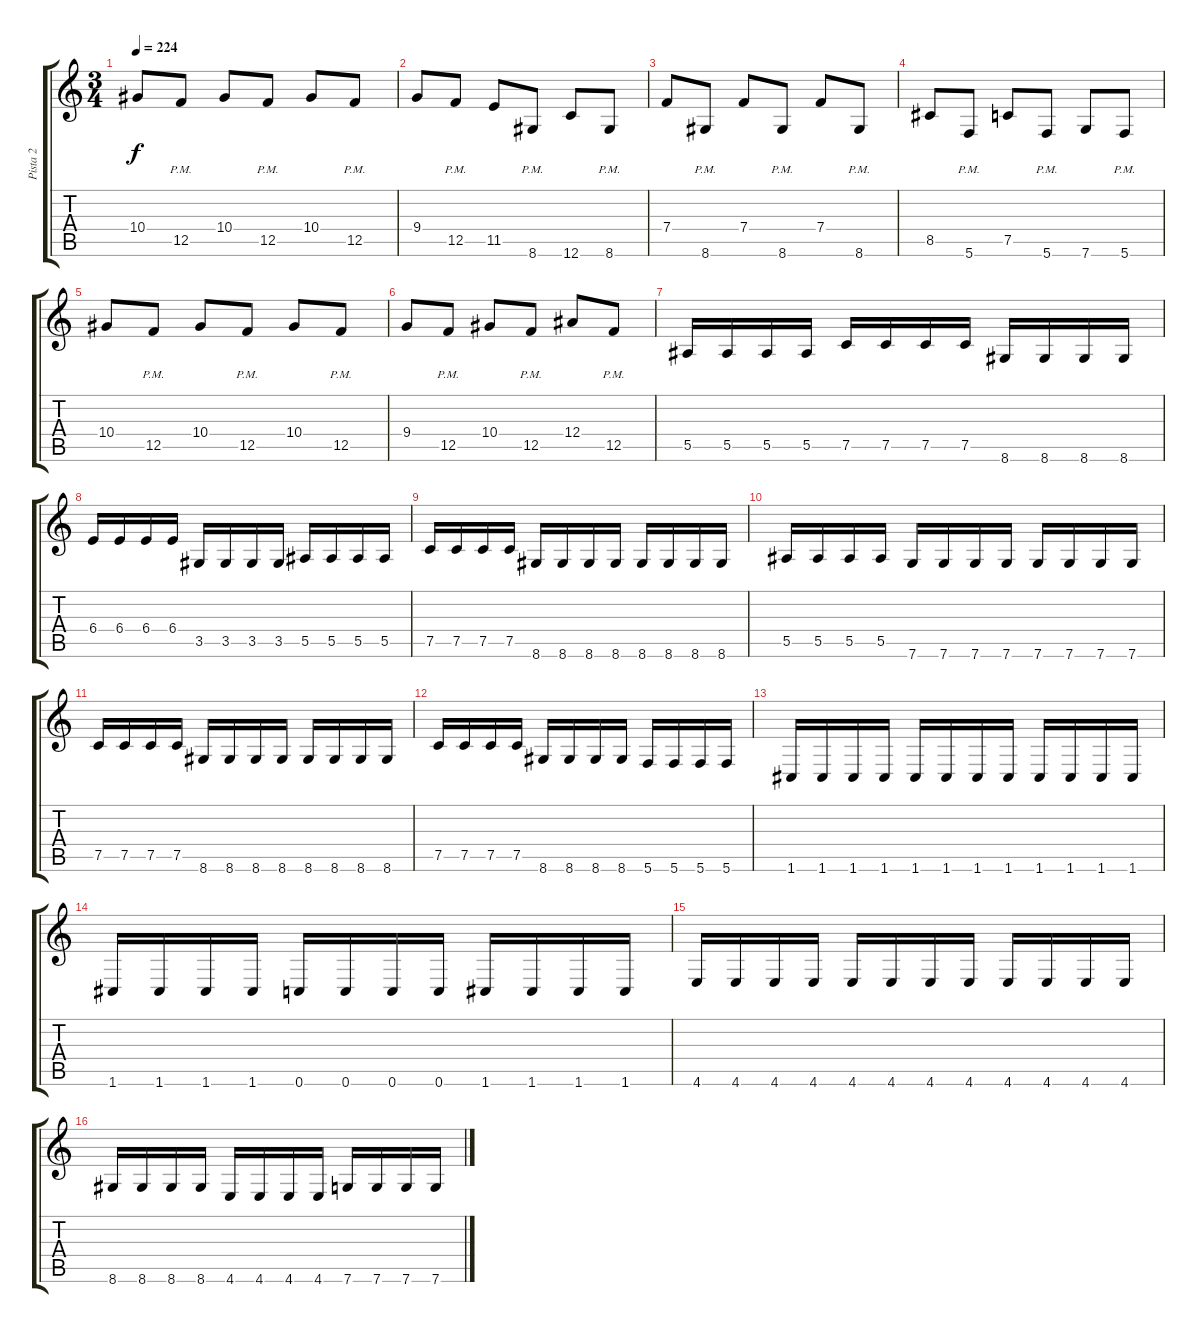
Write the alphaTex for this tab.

\track ("Pista 2" "Pista 2") {instrument distortionguitar}
\staff {score tabs}
\tuning (C4 G3 Eb3 Bb2 F2 C2) {hide}
\ts (3 4)
\tempo 224
\clef g2
\ks c
10.4.8{dy f} 12.5{pm}.8 10.4.8 12.5{pm}.8 10.4.8 12.5{pm}.8 |
9.4.8 12.5{pm}.8 11.5.8 8.6{pm}.8 12.6.8 8.6{pm}.8 |
7.4.8 8.6{pm}.8 7.4.8 8.6{pm}.8 7.4.8 8.6{pm}.8 |
8.5.8 5.6{pm}.8 7.5.8 5.6{pm}.8 7.6.8 5.6{pm}.8 |
10.4.8 12.5{pm}.8 10.4.8 12.5{pm}.8 10.4.8 12.5{pm}.8 |
9.4.8 12.5{pm}.8 10.4.8 12.5{pm}.8 12.4.8 12.5{pm}.8 |
5.5.16 5.5.16 5.5.16 5.5.16 7.5.16 7.5.16 7.5.16 7.5.16 8.6.16 8.6.16 8.6.16 8.6.16 |
6.4.16 6.4.16 6.4.16 6.4.16 3.5.16 3.5.16 3.5.16 3.5.16 5.5.16 5.5.16 5.5.16 5.5.16 |
7.5.16 7.5.16 7.5.16 7.5.16 8.6.16 8.6.16 8.6.16 8.6.16 8.6.16 8.6.16 8.6.16 8.6.16 |
5.5.16 5.5.16 5.5.16 5.5.16 7.6.16 7.6.16 7.6.16 7.6.16 7.6.16 7.6.16 7.6.16 7.6.16 |
7.5.16 7.5.16 7.5.16 7.5.16 8.6.16 8.6.16 8.6.16 8.6.16 8.6.16 8.6.16 8.6.16 8.6.16 |
7.5.16 7.5.16 7.5.16 7.5.16 8.6.16 8.6.16 8.6.16 8.6.16 5.6.16 5.6.16 5.6.16 5.6.16 |
1.6.16 1.6.16 1.6.16 1.6.16 1.6.16 1.6.16 1.6.16 1.6.16 1.6.16 1.6.16 1.6.16 1.6.16 |
1.6.16 1.6.16 1.6.16 1.6.16 0.6.16 0.6.16 0.6.16 0.6.16 1.6.16 1.6.16 1.6.16 1.6.16 |
4.6.16 4.6.16 4.6.16 4.6.16 4.6.16 4.6.16 4.6.16 4.6.16 4.6.16 4.6.16 4.6.16 4.6.16 |
8.6.16 8.6.16 8.6.16 8.6.16 4.6.16 4.6.16 4.6.16 4.6.16 7.6.16 7.6.16 7.6.16 7.6.16
